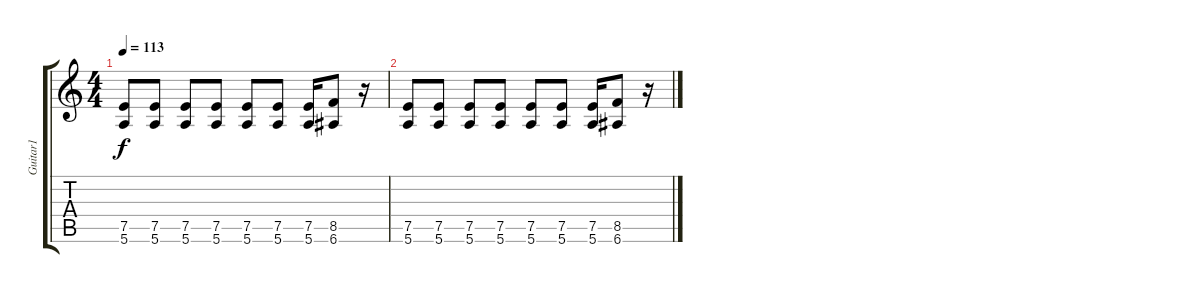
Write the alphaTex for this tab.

\track ("Guitar1" "Guitar1") {instrument overdrivenguitar}
\staff {score tabs}
\tuning (E4 B3 G3 D3 A2 E2) {hide}
\ts (4 4)
\tempo 113
\clef g2
\ks c
(7.5 5.6).8{dy f} (7.5 5.6).8 (7.5 5.6).8 (7.5 5.6).8 (7.5 5.6).8 (7.5 5.6).8 (7.5 5.6).16 (8.5 6.6).8 r.16 |
(7.5 5.6).8 (7.5 5.6).8 (7.5 5.6).8 (7.5 5.6).8 (7.5 5.6).8 (7.5 5.6).8 (7.5 5.6).16 (8.5 6.6).8 r.16
